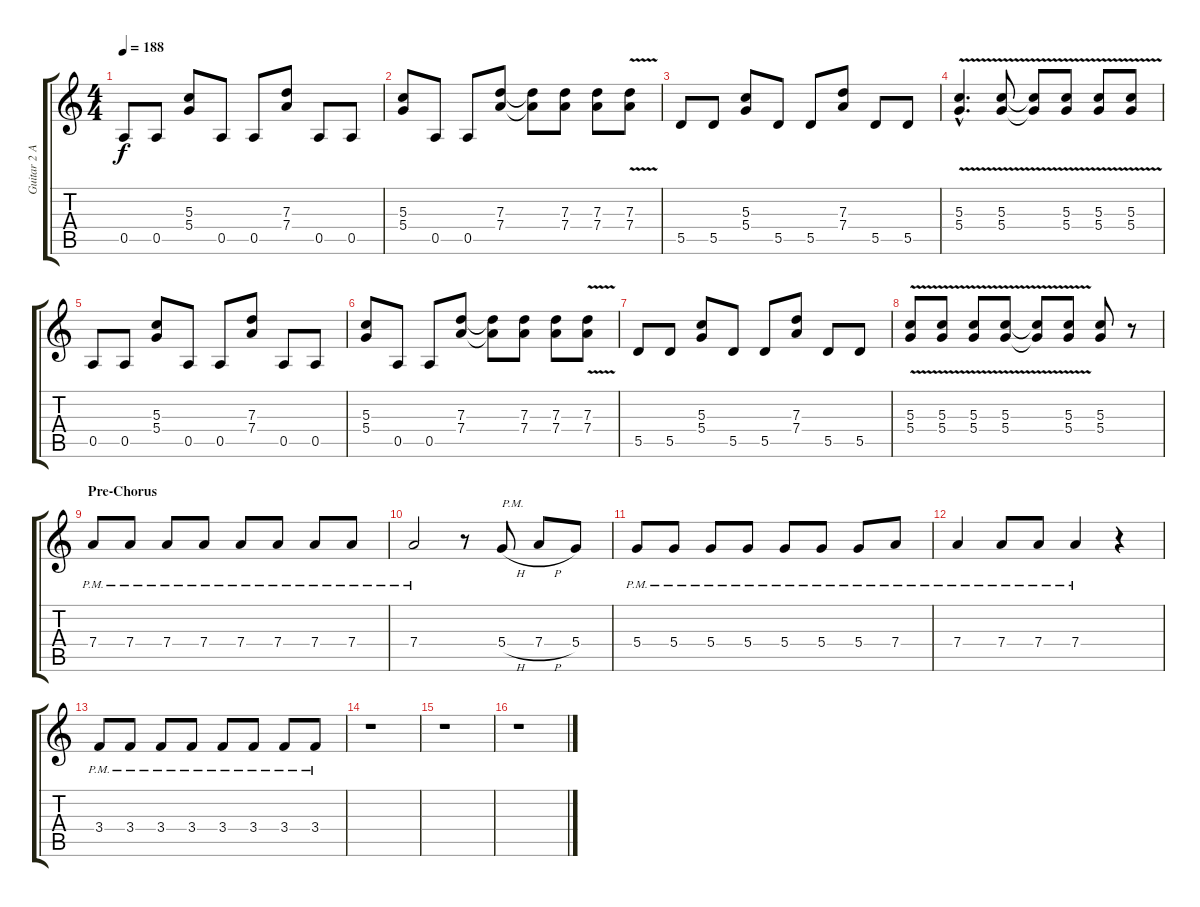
\track ("Guitar 2 Adrian Smith" "Guitar 2 A") {instrument distortionguitar}
\staff {score tabs}
\tuning (E4 B3 G3 D3 A2 E2) {hide}
\ts (4 4)
\tempo 188
\clef g2
\ks c
0.5.8{dy f} 0.5.8 (5.3 5.4).8 0.5.8 0.5.8 (7.3 7.4).8 0.5.8 0.5.8 |
(5.3 5.4).8 0.5.8 0.5.8 (7.3 7.4).8 (7.3{t} 7.4{t}).8 (7.3 7.4).8 (7.3 7.4).8 (7.3{v} 7.4{v}).8 |
5.5.8 5.5.8 (5.3 5.4).8 5.5.8 5.5.8 (7.3 7.4).8 5.5.8 5.5.8 |
(5.3{v hac} 5.4{v hac}).4{d} (5.3{v} 5.4{v}).8 (5.3{t} 5.4{t}).8 (5.3{v} 5.4{v}).8 (5.3{v} 5.4{v}).8 (5.3{v} 5.4{v}).8 |
0.5.8 0.5.8 (5.3 5.4).8 0.5.8 0.5.8 (7.3 7.4).8 0.5.8 0.5.8 |
(5.3 5.4).8 0.5.8 0.5.8 (7.3 7.4).8 (7.3{t} 7.4{t}).8 (7.3 7.4).8 (7.3 7.4).8 (7.3{v} 7.4{v}).8 |
5.5.8 5.5.8 (5.3 5.4).8 5.5.8 5.5.8 (7.3 7.4).8 5.5.8 5.5.8 |
(5.3{v} 5.4{v}).8 (5.3{v} 5.4{v}).8 (5.3{v} 5.4{v}).8 (5.3{v} 5.4{v}).8 (5.3{t} 5.4{t}).8 (5.3{v} 5.4{v}).8 (5.3 5.4).8 r.8 |
\section ("" "Pre-Chorus")
7.4{pm}.8 7.4{pm}.8 7.4{pm}.8 7.4{pm}.8 7.4{pm}.8 7.4{pm}.8 7.4{pm}.8 7.4{pm}.8 |
7.4{pm}.2 r.8 5.4{h}.8{txt "P.M."} 7.4{h}.8 5.4.8 |
5.4{pm}.8 5.4{pm}.8 5.4{pm}.8 5.4{pm}.8 5.4{pm}.8 5.4{pm}.8 5.4{pm}.8 7.4{pm}.8 |
7.4{pm}.4 7.4{pm}.8 7.4{pm}.8 7.4{pm}.4 r.4 |
3.4{pm}.8 3.4{pm}.8 3.4{pm}.8 3.4{pm}.8 3.4{pm}.8 3.4{pm}.8 3.4{pm}.8 3.4{pm}.8 |
r.1 |
r.1 |
r.1
